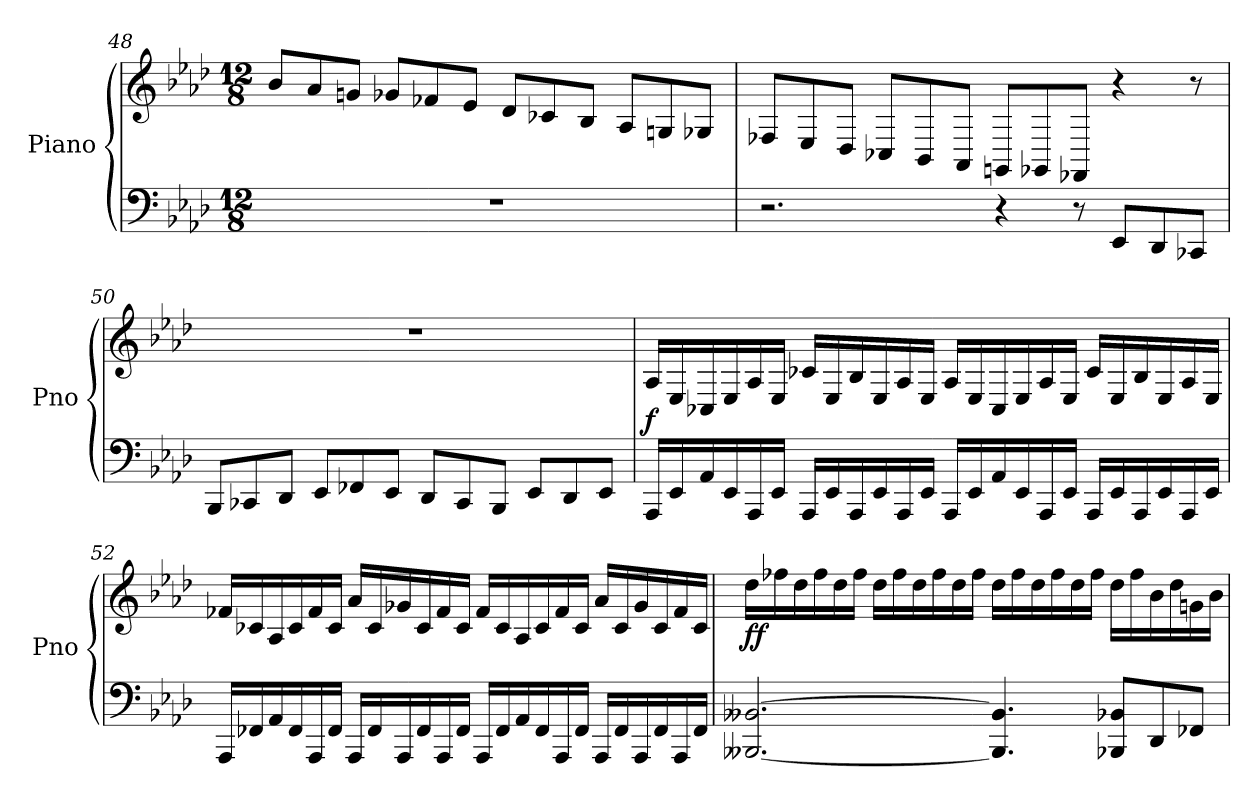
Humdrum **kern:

**kern	**kern	**dynam
*part1	*part1	*part1
*staff2	*staff1	*staff1/2
*I"Piano	*	*
*I'Pno	*	*
!!LO:PB:g=z
*clefF4	*clefG2	*
*k[b-e-a-d-]	*k[b-e-a-d-]	*
*A-:	*A-:	*
*M12/8	*M12/8	*
=48	=48	=48
1.r	8b-/L	.
.	8a-/	.
.	8gn/J	.
.	8g-X/L	.
.	8f-X/	.
.	8e-/J	.
.	8d-/L	.
.	8c-X/	.
.	8B-/J	.
.	8A-/L	.
.	8Gn/	.
.	8G-X/J	.
=49	=49	=49
2.r	8F-X/L	.
.	8E-/	.
.	8D-/J	.
.	8C-X/L	.
.	8BB-/	.
.	8AA-/J	.
4r	8GGn/L	.
.	8GG-X/	.
8r	8FF-X/J	.
8EE-/L	4r	.
8DD-/	.	.
8CC-X/J	8r	.
!!LO:LB:g=z
=50	=50	=50
8BBB-/L	1.r	.
8CC-X/	.	.
8DD-/J	.	.
8EE-/L	.	.
8FF-X/	.	.
8EE-/J	.	.
8DD-/L	.	.
8CC-/	.	.
8BBB-/J	.	.
8EE-/L	.	.
8DD-/	.	.
8EE-/J	.	.
!!LO:LB:g=z
=51	=51	=51
!	!	!LO:DY:b
16AAA-/LL	16A-/LL	f
16EE-/	16E-/	.
16AA-/	16C-X/	.
16EE-/	16E-/	.
16AAA-/	16A-/	.
16EE-/JJ	16E-/JJ	.
16AAA-/LL	16c-X/LL	.
16EE-/	16E-/	.
16AAA-/	16B-/	.
16EE-/	16E-/	.
16AAA-/	16A-/	.
16EE-/JJ	16E-/JJ	.
16AAA-/LL	16A-/LL	.
16EE-/	16E-/	.
16AA-/	16C-/	.
16EE-/	16E-/	.
16AAA-/	16A-/	.
16EE-/JJ	16E-/JJ	.
16AAA-/LL	16c-/LL	.
16EE-/	16E-/	.
16AAA-/	16B-/	.
16EE-/	16E-/	.
16AAA-/	16A-/	.
16EE-/JJ	16E-/JJ	.
!!LO:LB:g=z
=52	=52	=52
16AAA-/LL	16f-X/LL	.
16FF-X/	16c-X/	.
16AA-/	16A-/	.
16FF-/	16c-/	.
16AAA-/	16f-/	.
16FF-/JJ	16c-/JJ	.
16AAA-/LL	16a-/LL	.
16FF-/	16c-/	.
16AAA-/	16g-X/	.
16FF-/	16c-/	.
16AAA-/	16f-/	.
16FF-/JJ	16c-/JJ	.
16AAA-/LL	16f-/LL	.
16FF-/	16c-/	.
16AA-/	16A-/	.
16FF-/	16c-/	.
16AAA-/	16f-/	.
16FF-/JJ	16c-/JJ	.
16AAA-/LL	16a-/LL	.
16FF-/	16c-/	.
16AAA-/	16g-/	.
16FF-/	16c-/	.
16AAA-/	16f-/	.
16FF-/JJ	16c-/JJ	.
!!LO:LB:g=z
=53	=53	=53
!	!	!LO:DY:b
[2.BBB--X/ [2.BB--X/	16dd-\LL	ff
.	16ff-X\	.
.	16dd-\	.
.	16ff-\	.
.	16dd-\	.
.	16ff-\JJ	.
.	16dd-\LL	.
.	16ff-\	.
.	16dd-\	.
.	16ff-\	.
.	16dd-\	.
.	16ff-\JJ	.
4.BBB--/] 4.BB--/]	16dd-\LL	.
.	16ff-\	.
.	16dd-\	.
.	16ff-\	.
.	16dd-\	.
.	16ff-\JJ	.
8BBB-X/ 8BB-X/L	16dd-\LL	.
.	16ff-\	.
8DD-/	16b-\	.
.	16dd-\	.
8FF-X/J	16gn\	.
.	16b-\JJ	.
=	=	=
*-	*-	*-
